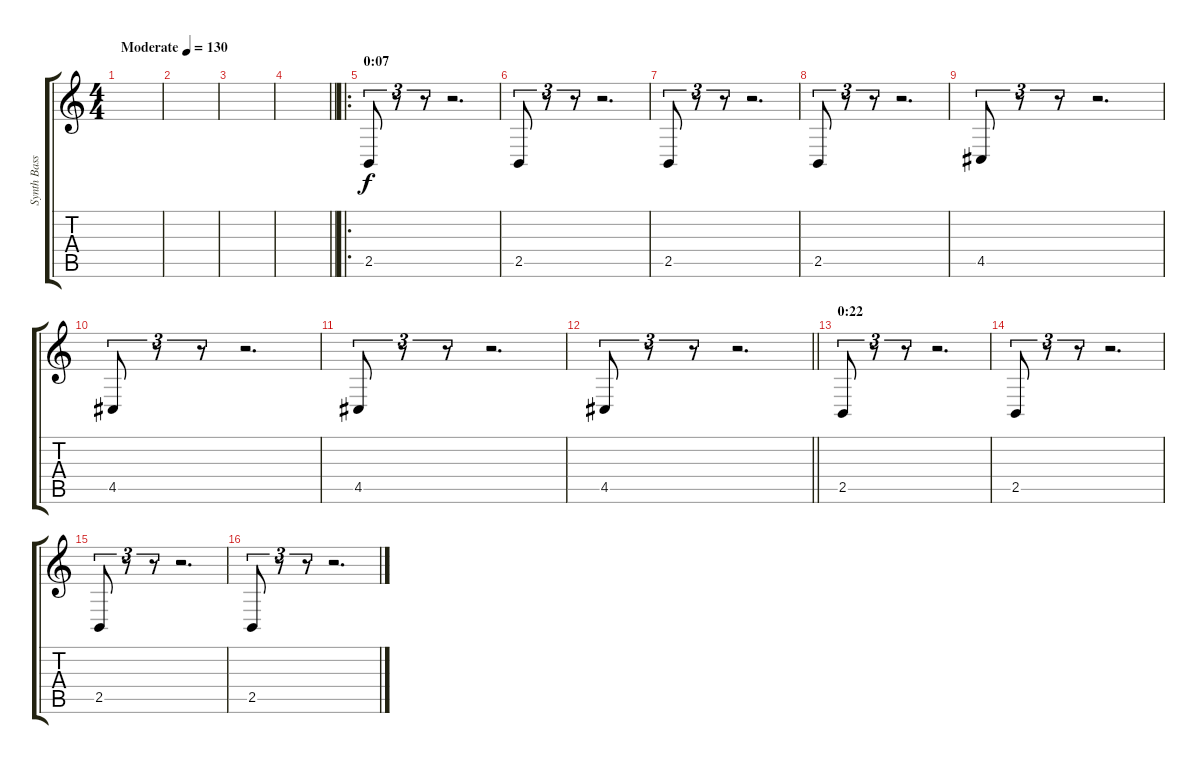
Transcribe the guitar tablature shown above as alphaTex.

\track ("Synth Bass" "Synth Bass") {instrument synthstrings1}
\staff {score tabs}
\tuning (E4 B3 G3 D3 A2 E2) {hide}
\ts (4 4)
\tempo (130 "Moderate")
\clef g2
\ks c
|
|
|
\barLineRight lightlight
|
\ro
\section ("" "0:07")
2.5.8{tu (3 2)} r.8{tu (3 2)} r.8{tu (3 2)} r.2{d} |
2.5.8{tu (3 2)} r.8{tu (3 2)} r.8{tu (3 2)} r.2{d} |
2.5.8{tu (3 2)} r.8{tu (3 2)} r.8{tu (3 2)} r.2{d} |
2.5.8{tu (3 2)} r.8{tu (3 2)} r.8{tu (3 2)} r.2{d} |
4.5.8{tu (3 2)} r.8{tu (3 2)} r.8{tu (3 2)} r.2{d} |
4.5.8{tu (3 2)} r.8{tu (3 2)} r.8{tu (3 2)} r.2{d} |
4.5.8{tu (3 2)} r.8{tu (3 2)} r.8{tu (3 2)} r.2{d} |
\barLineRight lightlight
4.5.8{tu (3 2)} r.8{tu (3 2)} r.8{tu (3 2)} r.2{d} |
\section ("" "0:22")
2.5.8{tu (3 2)} r.8{tu (3 2)} r.8{tu (3 2)} r.2{d} |
2.5.8{tu (3 2)} r.8{tu (3 2)} r.8{tu (3 2)} r.2{d} |
2.5.8{tu (3 2)} r.8{tu (3 2)} r.8{tu (3 2)} r.2{d} |
2.5.8{tu (3 2)} r.8{tu (3 2)} r.8{tu (3 2)} r.2{d}
